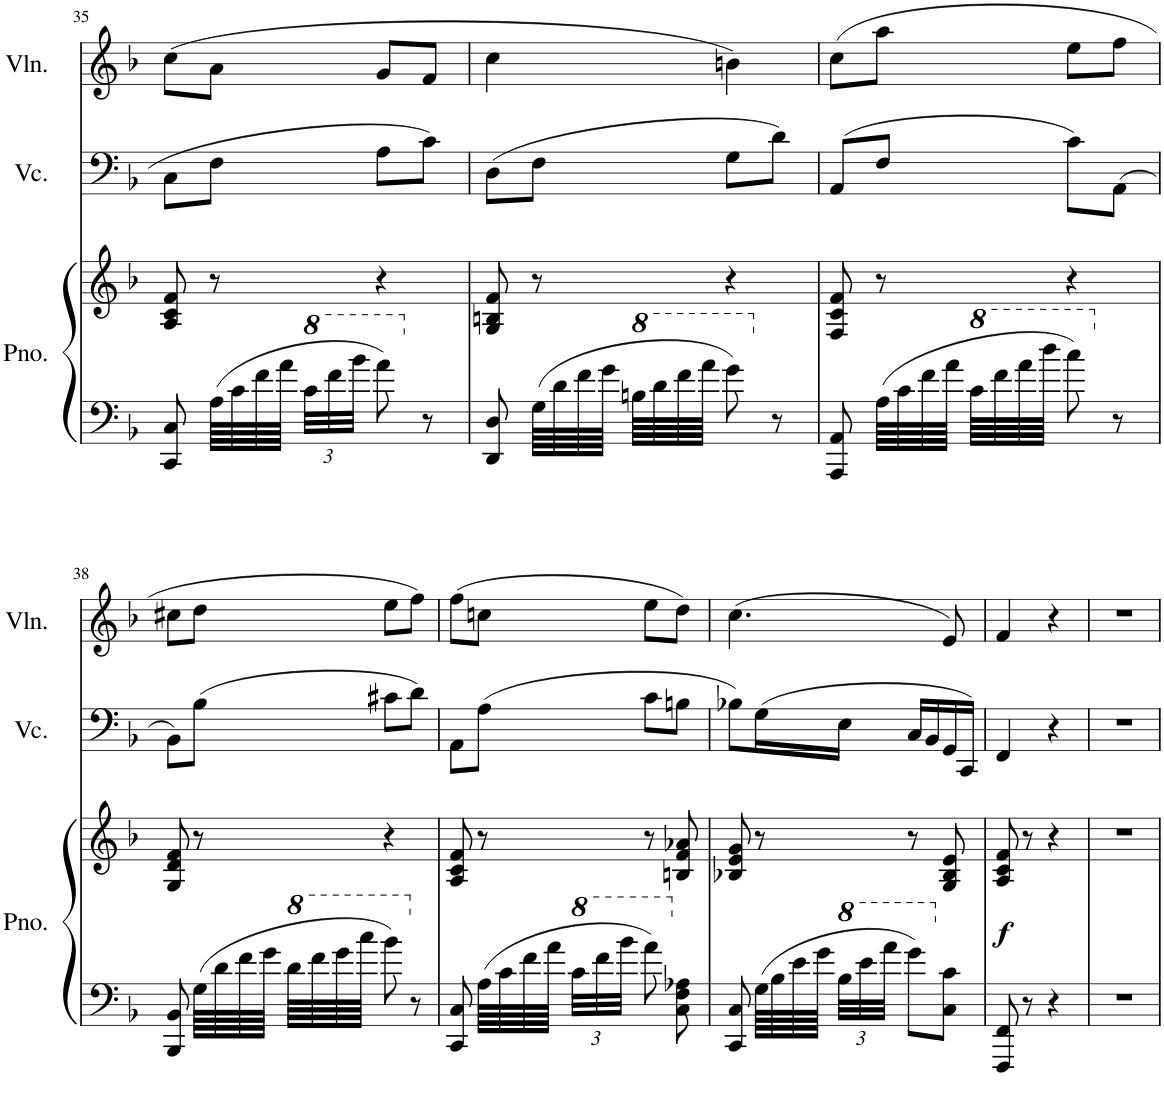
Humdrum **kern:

**kern	**kern	**dynam	**kern	**kern
*part3	*part3	*part3	*part2	*part1
*staff4	*staff3	*staff3/4	*staff2	*staff1
*I"Piano	*	*	*I"Violoncello	*I"Violin
*I'Pno.	*	*	*I'Vc.	*I'Vln.
!!LO:PB:g=z
*clefF4	*clefG2	*	*clefF4	*clefG2
*k[b-]	*k[b-]	*	*k[b-]	*k[b-]
*M2/4	*M2/4	*	*M2/4	*M2/4
=35	=35	=35	=35	=35
8CC/ 8C/	8A/ 8c/ 8f/	.	8C\L	(8cc\L
64A\LLLL	8r	.	8F\J	8a\J
64c\	.	.	.	.
64f\	.	.	.	.
64a\JJJJ	.	.	.	.
*8va	*	*	*	*
*Xbrackettup	*	*	*	*
48cc\LLL	.	.	.	.
48ff\	.	.	.	.
48bb-\JJJ	.	.	.	.
8aa\	4r	.	8A\L	8g/L
*X8va	*	*	*	*
8r	.	.	8c\J	8f/J
=36	=36	=36	=36	=36
8DD/ 8D/	8G/ 8Bn/ 8f/	.	(8D\L	4cc\
64G\LLLL	8r	.	8F\J	.
64d\	.	.	.	.
64f\	.	.	.	.
64g\JJJJ	.	.	.	.
*8va	*	*	*	*
64bn\LLLL	.	.	.	.
64dd\	.	.	.	.
64ff\	.	.	.	.
64aa\JJJJ	.	.	.	.
8gg\	4r	.	8G\L	4bn\)
*X8va	*	*	*	*
8r	.	.	8d\J)	.
=37	=37	=37	=37	=37
8AAA/ 8AA/	8F/ 8c/ 8f/	.	(8AA/L	(8cc\L
64A\LLLL	8r	.	8F/J	8aa\J
64c\	.	.	.	.
64f\	.	.	.	.
64a\JJJJ	.	.	.	.
*8va	*	*	*	*
64cc\LLLL	.	.	.	.
64ff\	.	.	.	.
64aa\	.	.	.	.
64ddd\JJJJ	.	.	.	.
8ccc\	4r	.	8c\L)	8ee\L
*X8va	*	*	*	*
8r	.	.	(8AA\J	8ff\J
!!LO:LB:g=z
=38	=38	=38	=38	=38
8BBB-/ 8BB-/	8G/ 8d/ 8f/	.	8BB-\L)	8cc#X\L
64G\LLLL	8r	.	(8B-\J	8dd\J
64d\	.	.	.	.
64f\	.	.	.	.
64g\JJJJ	.	.	.	.
*8va	*	*	*	*
64dd\LLLL	.	.	.	.
64ff\	.	.	.	.
64gg\	.	.	.	.
64ccc\JJJJ	.	.	.	.
8bb-\	4r	.	8c#X\L	8ee\L
*X8va	*	*	*	*
8r	.	.	8d\J)	8ff\J)
=39	=39	=39	=39	=39
8CC/ 8C/	8A/ 8c/ 8f/	.	8AA\L	(8ff\L
64A\LLLL	8r	.	(8A\J	8ccn\J
64c\	.	.	.	.
64f\	.	.	.	.
64a\JJJJ	.	.	.	.
*8va	*	*	*	*
48cc\LLL	.	.	.	.
48ff\	.	.	.	.
48bb-\JJJ	.	.	.	.
8aa\	8r	.	8c\L	8ee\L
*X8va	*	*	*	*
8C\ 8F\ 8A-X\	8Bn/ 8f/ 8a-X/	.	8Bn\J	8dd\J)
=40	=40	=40	=40	=40
8CC/ 8C/	8B-X/ 8e/ 8g/	.	8B-X\L)	(4.cc\
64G\LLLL	8r	.	(16G\L	.
64B-\	.	.	.	.
64e\	.	.	.	.
64g\JJJJ	.	.	.	.
*8va	*	*	*	*
48b-\LLL	.	.	16E\JJ	.
48ee\	.	.	.	.
48aa\JJJ	.	.	.	.
8gg\L	8r	.	16C/LL	.
.	.	.	16BB-/	.
*X8va	*	*	*	*
8C\ 8c\J	8G/ 8B-/ 8e/	.	16GG/	8e/)
.	.	.	16CC/JJ)	.
=41	=41	=41	=41	=41
!	!	!LO:DY:b	!	!
8FFF/ 8FF/	8A/ 8c/ 8f/	f	4FF/	4f/
8r	8r	.	.	.
4r	4r	.	4r	4r
=42	=42	=42	=42	=42
2r	2r	.	2r	2r
=	=	=	=	=
*-	*-	*-	*-	*-
